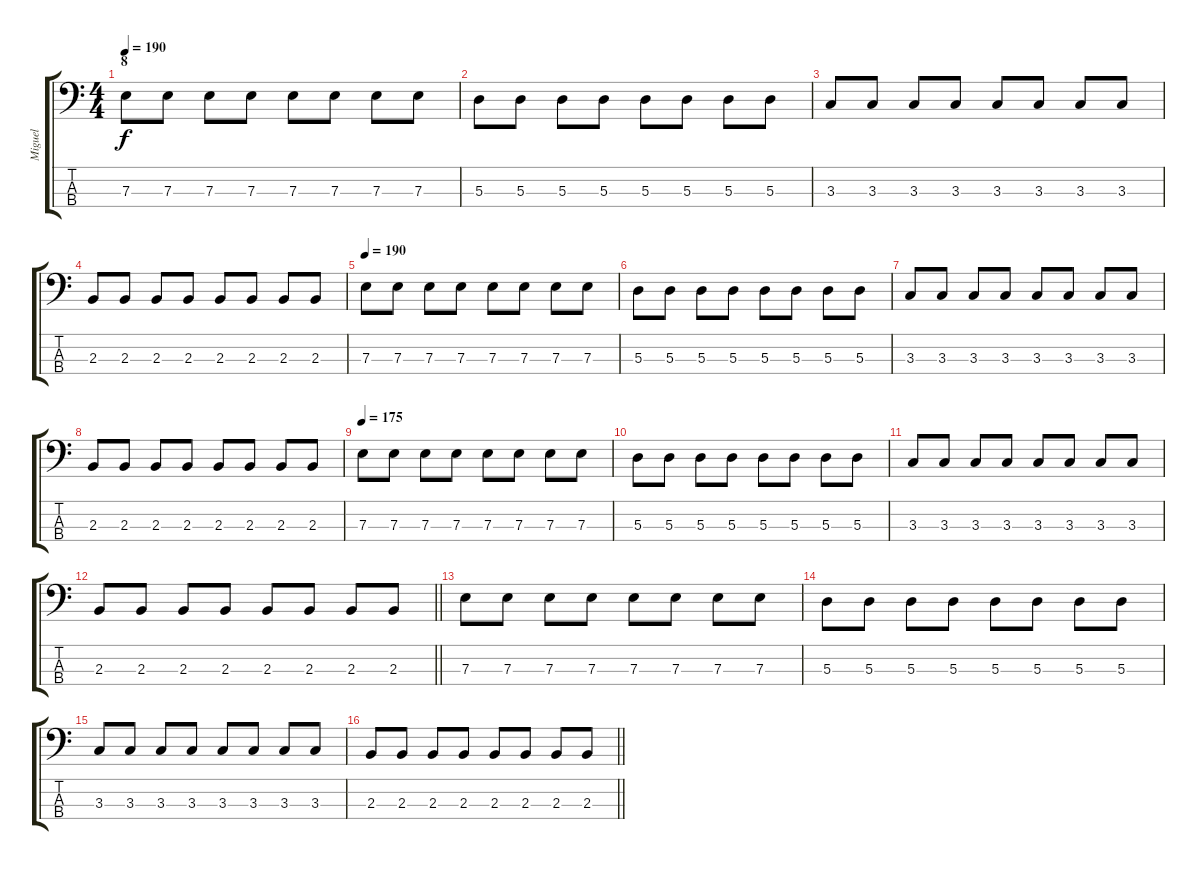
\track ("Miguel" "Miguel") {instrument electricbassfinger}
\staff {score tabs}
\tuning (G2 D2 A1 E1) {hide}
\ts (4 4)
\section ("" "8")
\tempo 470
\tempo 190
\clef f4
\ks c
7.3.8{dy f} 7.3.8 7.3.8 7.3.8 7.3.8 7.3.8 7.3.8 7.3.8 |
5.3.8 5.3.8 5.3.8 5.3.8 5.3.8 5.3.8 5.3.8 5.3.8 |
3.3.8 3.3.8 3.3.8 3.3.8 3.3.8 3.3.8 3.3.8 3.3.8 |
2.3.8 2.3.8 2.3.8 2.3.8 2.3.8 2.3.8 2.3.8 2.3.8 |
\tempo 190
7.3.8 7.3.8 7.3.8 7.3.8 7.3.8 7.3.8 7.3.8 7.3.8 |
5.3.8 5.3.8 5.3.8 5.3.8 5.3.8 5.3.8 5.3.8 5.3.8 |
3.3.8 3.3.8 3.3.8 3.3.8 3.3.8 3.3.8 3.3.8 3.3.8 |
2.3.8 2.3.8 2.3.8 2.3.8 2.3.8 2.3.8 2.3.8 2.3.8 |
\tempo 175
7.3.8 7.3.8 7.3.8 7.3.8 7.3.8 7.3.8 7.3.8 7.3.8 |
5.3.8 5.3.8 5.3.8 5.3.8 5.3.8 5.3.8 5.3.8 5.3.8 |
3.3.8 3.3.8 3.3.8 3.3.8 3.3.8 3.3.8 3.3.8 3.3.8 |
\barLineRight lightlight
2.3.8 2.3.8 2.3.8 2.3.8 2.3.8 2.3.8 2.3.8 2.3.8 |
7.3.8 7.3.8 7.3.8 7.3.8 7.3.8 7.3.8 7.3.8 7.3.8 |
5.3.8 5.3.8 5.3.8 5.3.8 5.3.8 5.3.8 5.3.8 5.3.8 |
3.3.8 3.3.8 3.3.8 3.3.8 3.3.8 3.3.8 3.3.8 3.3.8 |
\barLineRight lightlight
2.3.8 2.3.8 2.3.8 2.3.8 2.3.8 2.3.8 2.3.8 2.3.8
